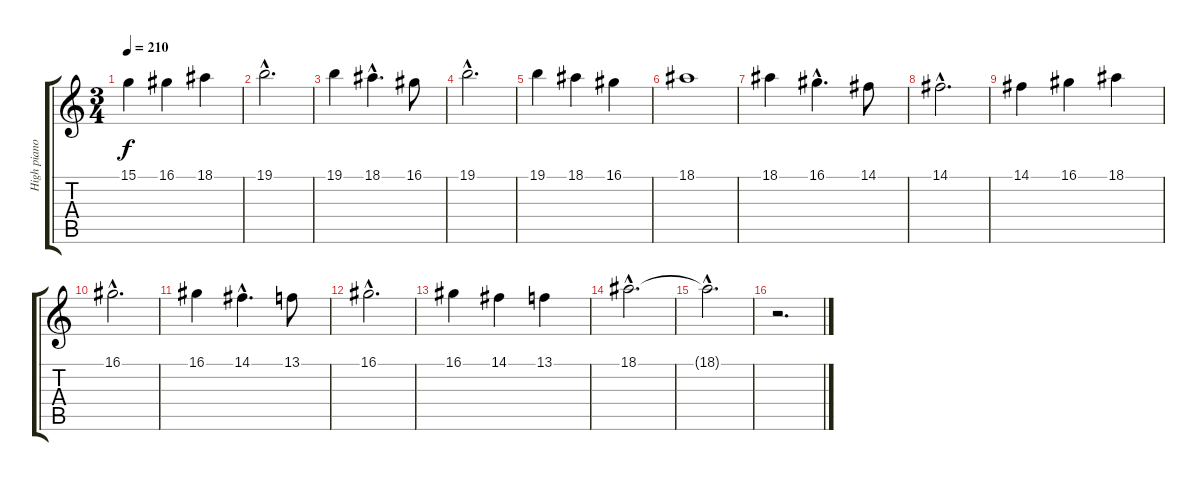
\track ("High piano sound" "High piano") {instrument electricgrandpiano}
\staff {score tabs}
\tuning (E4 B3 G3 D3 A2 E2) {hide}
\ts (3 4)
\tempo 210
\clef g2
\ks c
15.1.4{dy f instrument electricgrandpiano} 16.1.4 18.1.4 |
19.1{hac}.2{d} |
19.1.4 18.1{hac}.4{d} 16.1.8 |
19.1{hac}.2{d} |
19.1.4 18.1.4 16.1.4 |
18.1.1 |
18.1.4 16.1{hac}.4{d} 14.1.8 |
14.1{hac}.2{d} |
14.1.4 16.1.4 18.1.4 |
16.1{hac}.2{d} |
16.1.4 14.1{hac}.4{d} 13.1.8 |
16.1{hac}.2{d} |
16.1.4 14.1.4 13.1.4 |
18.1{hac}.2{d} |
18.1{hac t}.2{d} |
r.2{d}
